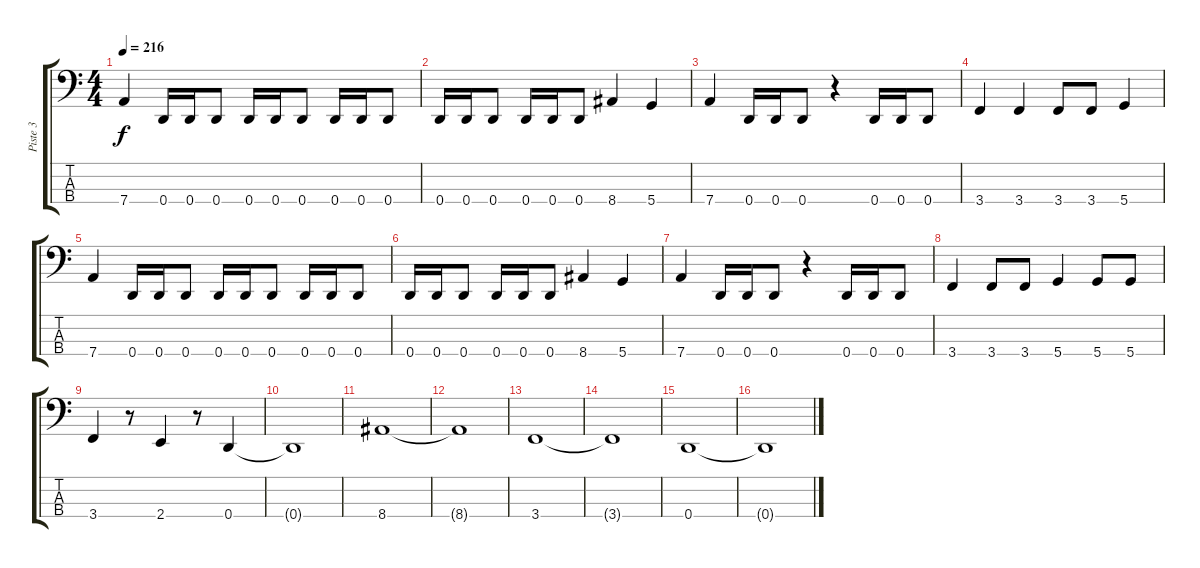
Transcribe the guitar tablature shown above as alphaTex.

\track ("Piste 3" "Piste 3") {instrument electricbassfinger}
\staff {score tabs}
\tuning (F2 C2 G1 D1) {hide}
\ts (4 4)
\tempo 216
\clef f4
\ks c
7.4.4{dy f} 0.4.16 0.4.16 0.4.8 0.4.16 0.4.16 0.4.8 0.4.16 0.4.16 0.4.8 |
0.4.16 0.4.16 0.4.8 0.4.16 0.4.16 0.4.8 8.4.4 5.4.4 |
7.4.4 0.4.16 0.4.16 0.4.8 r.4 0.4.16 0.4.16 0.4.8 |
3.4.4 3.4.4 3.4.8 3.4.8 5.4.4 |
7.4.4 0.4.16 0.4.16 0.4.8 0.4.16 0.4.16 0.4.8 0.4.16 0.4.16 0.4.8 |
0.4.16 0.4.16 0.4.8 0.4.16 0.4.16 0.4.8 8.4.4 5.4.4 |
7.4.4 0.4.16 0.4.16 0.4.8 r.4 0.4.16 0.4.16 0.4.8 |
3.4.4 3.4.8 3.4.8 5.4.4 5.4.8 5.4.8 |
3.4.4 r.8 2.4.4 r.8 0.4.4 |
0.4{t}.1 |
8.4.1 |
8.4{t}.1 |
3.4.1 |
3.4{t}.1 |
0.4.1 |
0.4{t}.1
